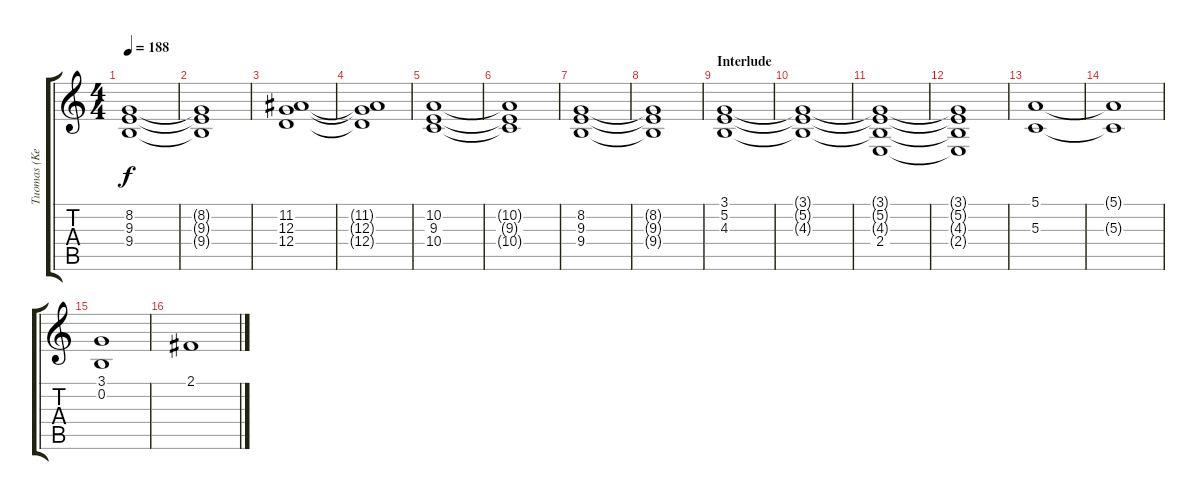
\track ("Tuomas (Keyboards)" "Tuomas (Ke") {instrument choiraahs}
\staff {score tabs}
\tuning (E4 B3 G3 D3 A2 E2) {hide}
\ts (4 4)
\tempo 188
\clef g2
\ks c
(8.2 9.3 9.4).1{dy f} |
(8.2{t} 9.3{t} 9.4{t}).1 |
(11.2 12.3 12.4).1 |
(11.2{t} 12.3{t} 12.4{t}).1 |
(10.2 9.3 10.4).1 |
(10.2{t} 9.3{t} 10.4{t}).1 |
(8.2 9.3 9.4).1 |
(8.2{t} 9.3{t} 9.4{t}).1 |
\section ("" "Interlude")
(3.1 5.2 4.3).1 |
(3.1{t} 5.2{t} 4.3{t}).1 |
(3.1{t} 5.2{t} 4.3{t} 2.4).1 |
(3.1{t} 5.2{t} 4.3{t} 2.4{t}).1 |
(5.1 5.3).1 |
(5.1{t} 5.3{t}).1 |
(3.1 0.2).1 |
2.1.1
